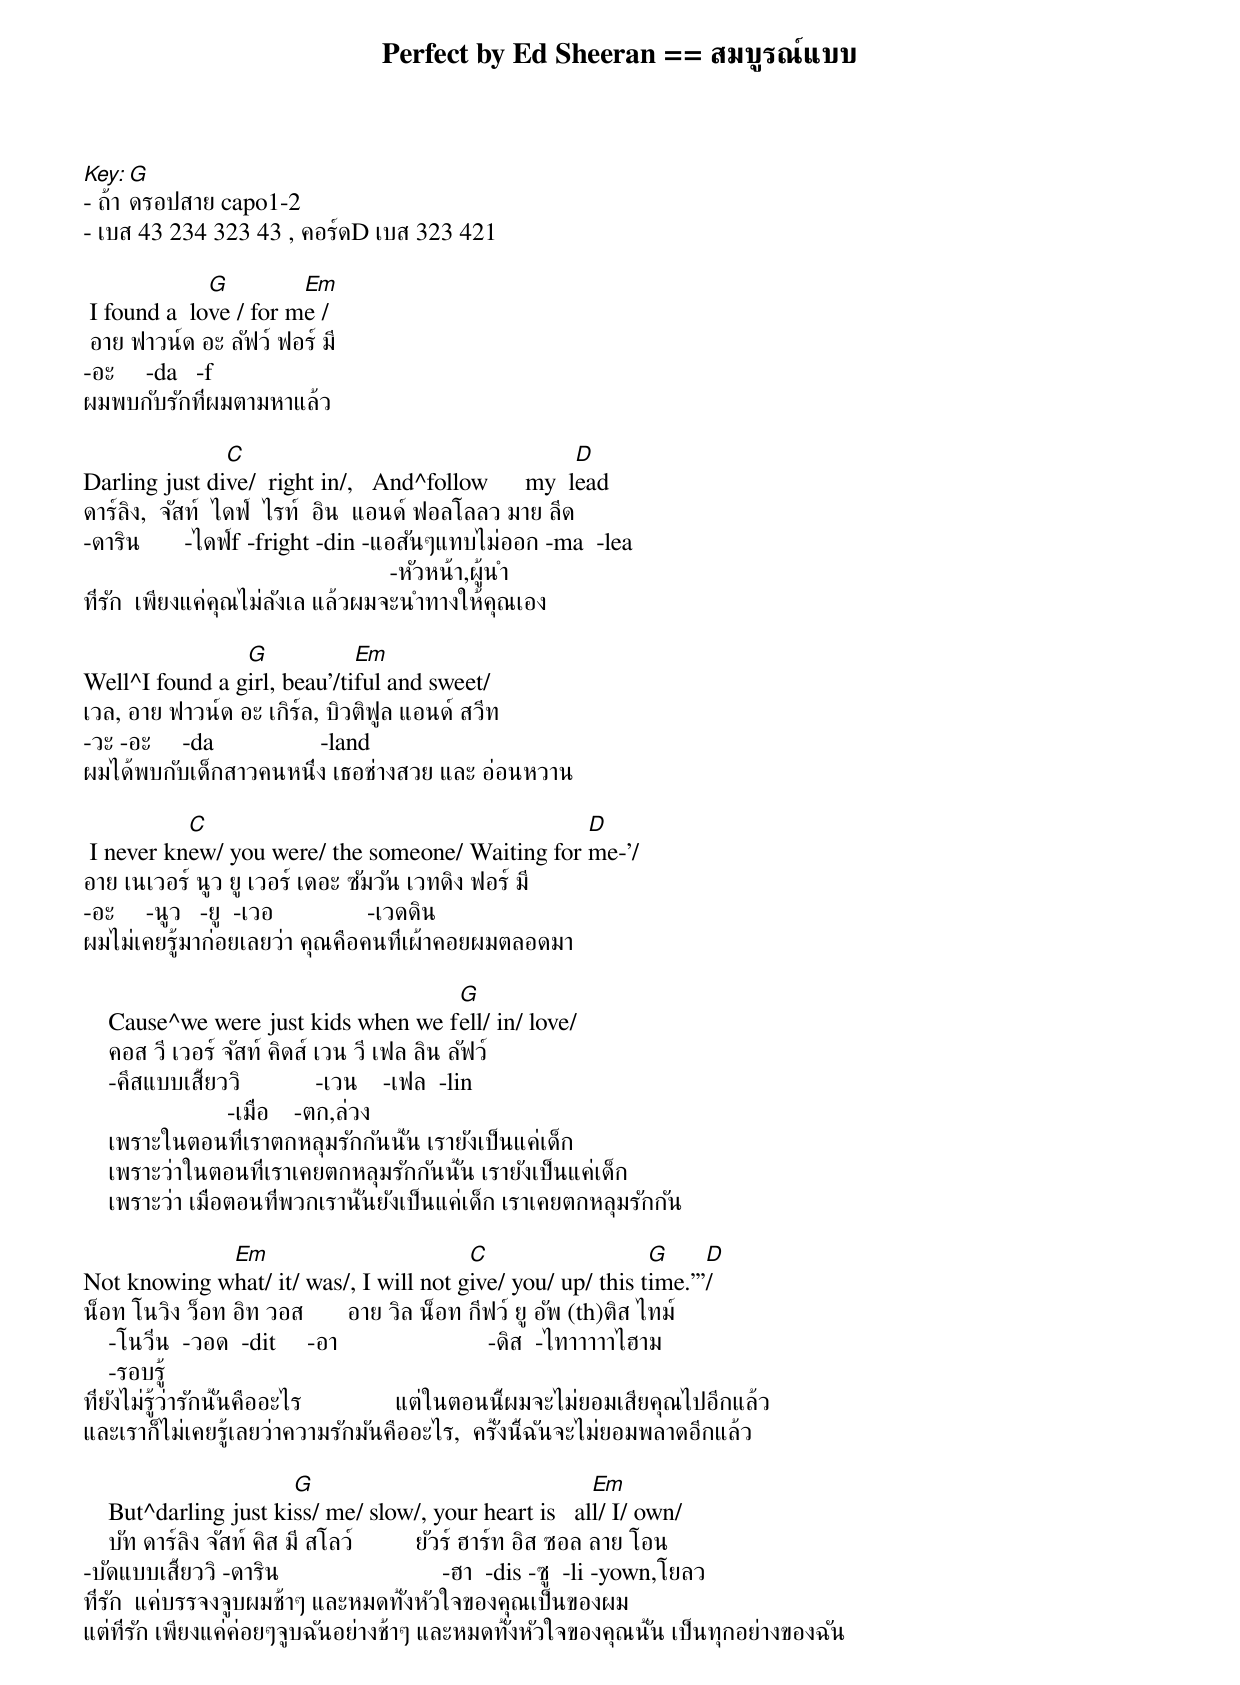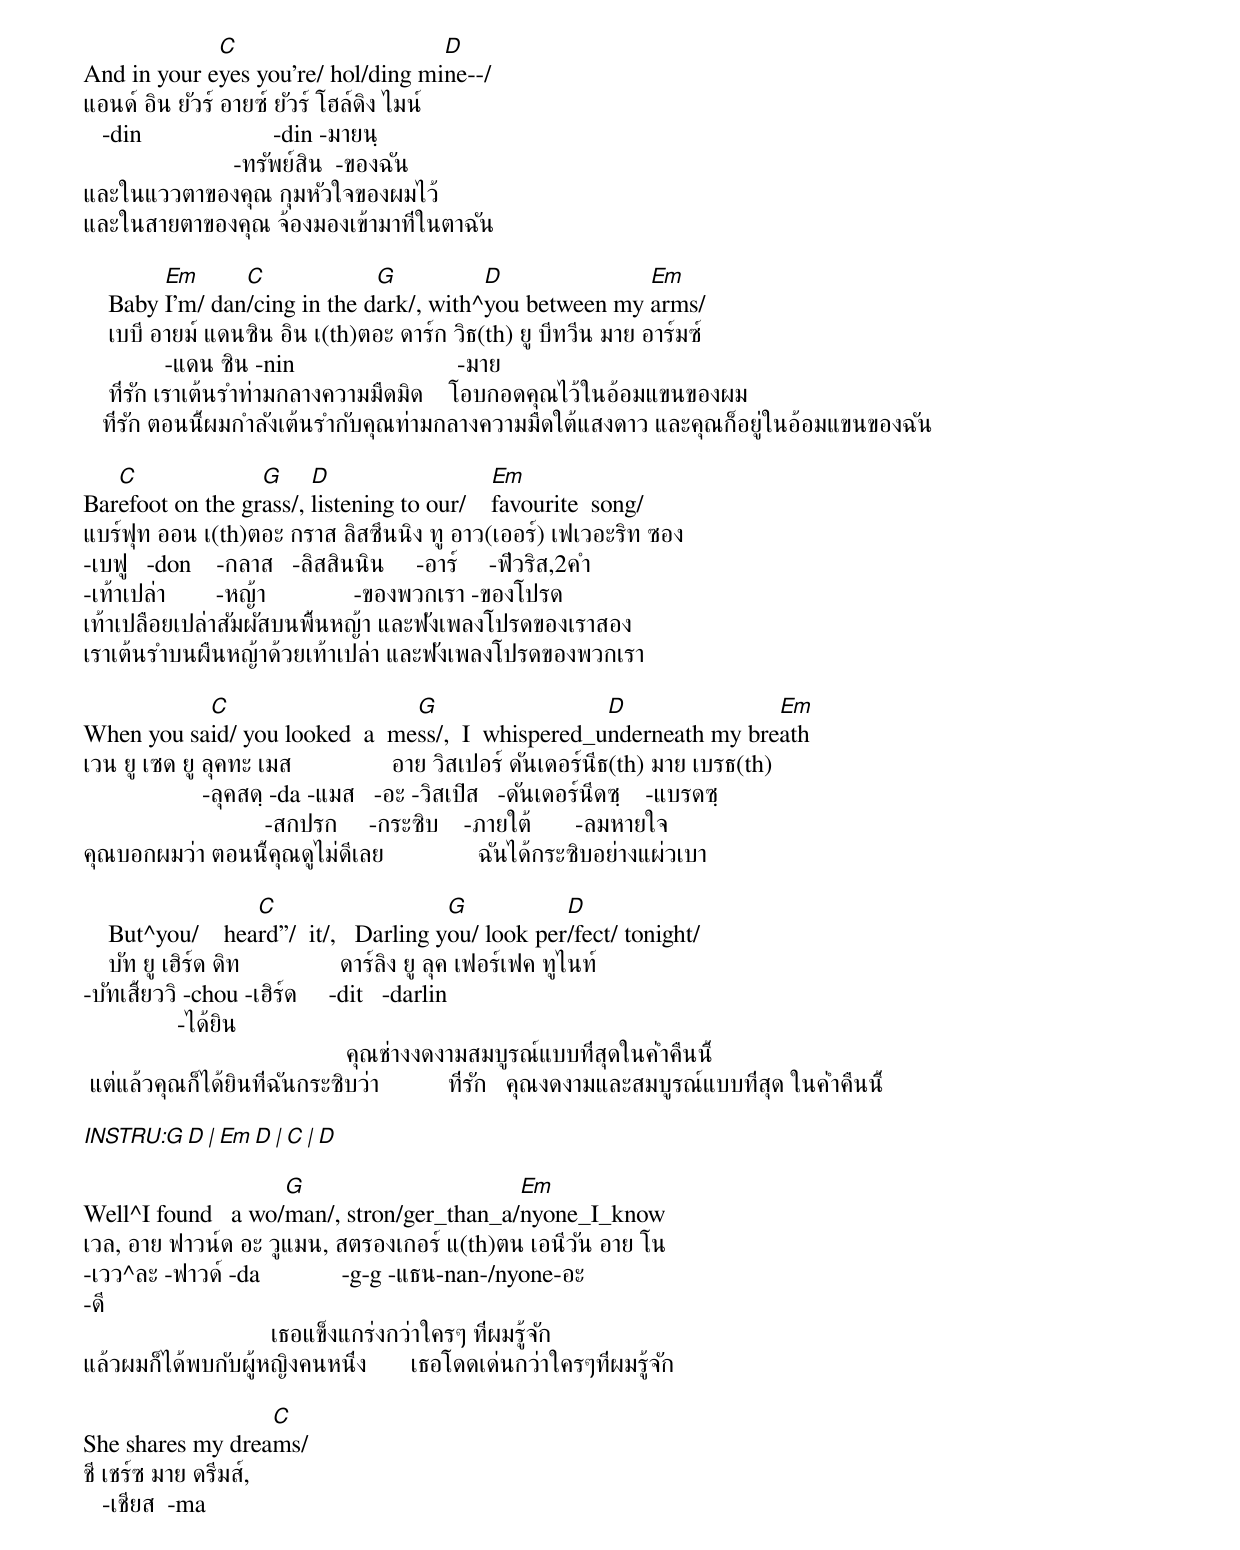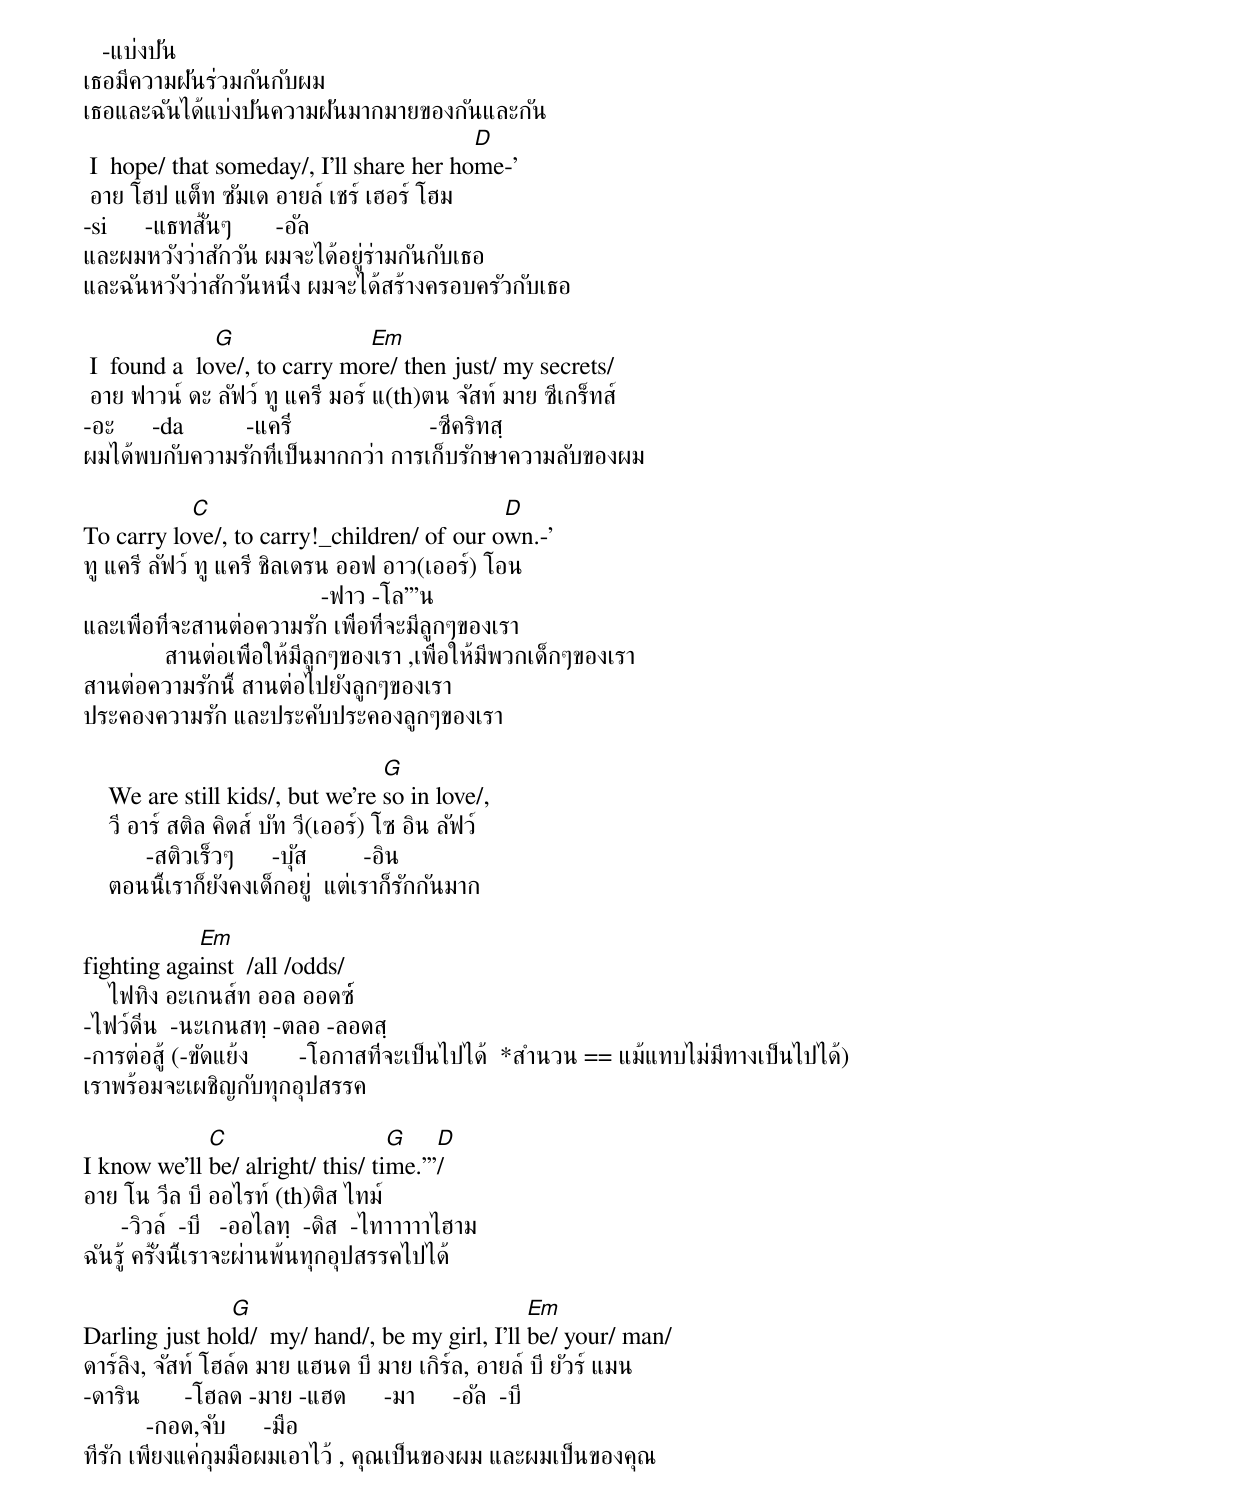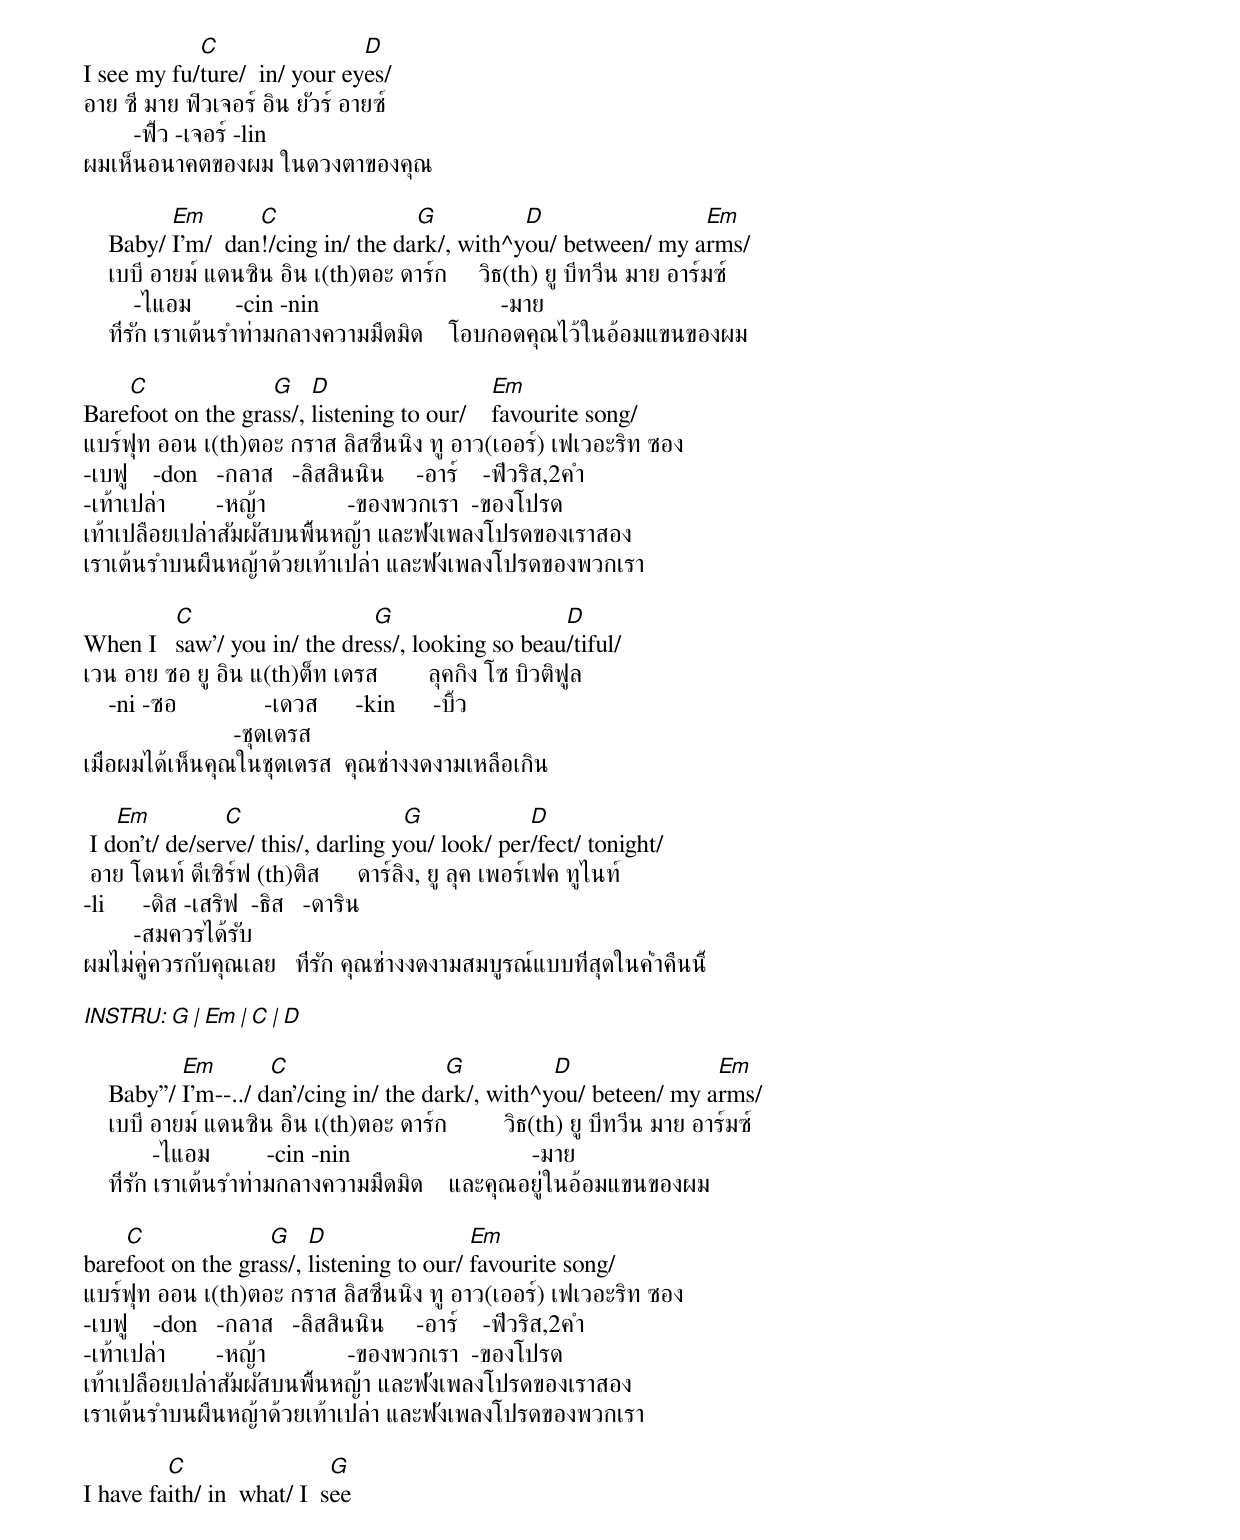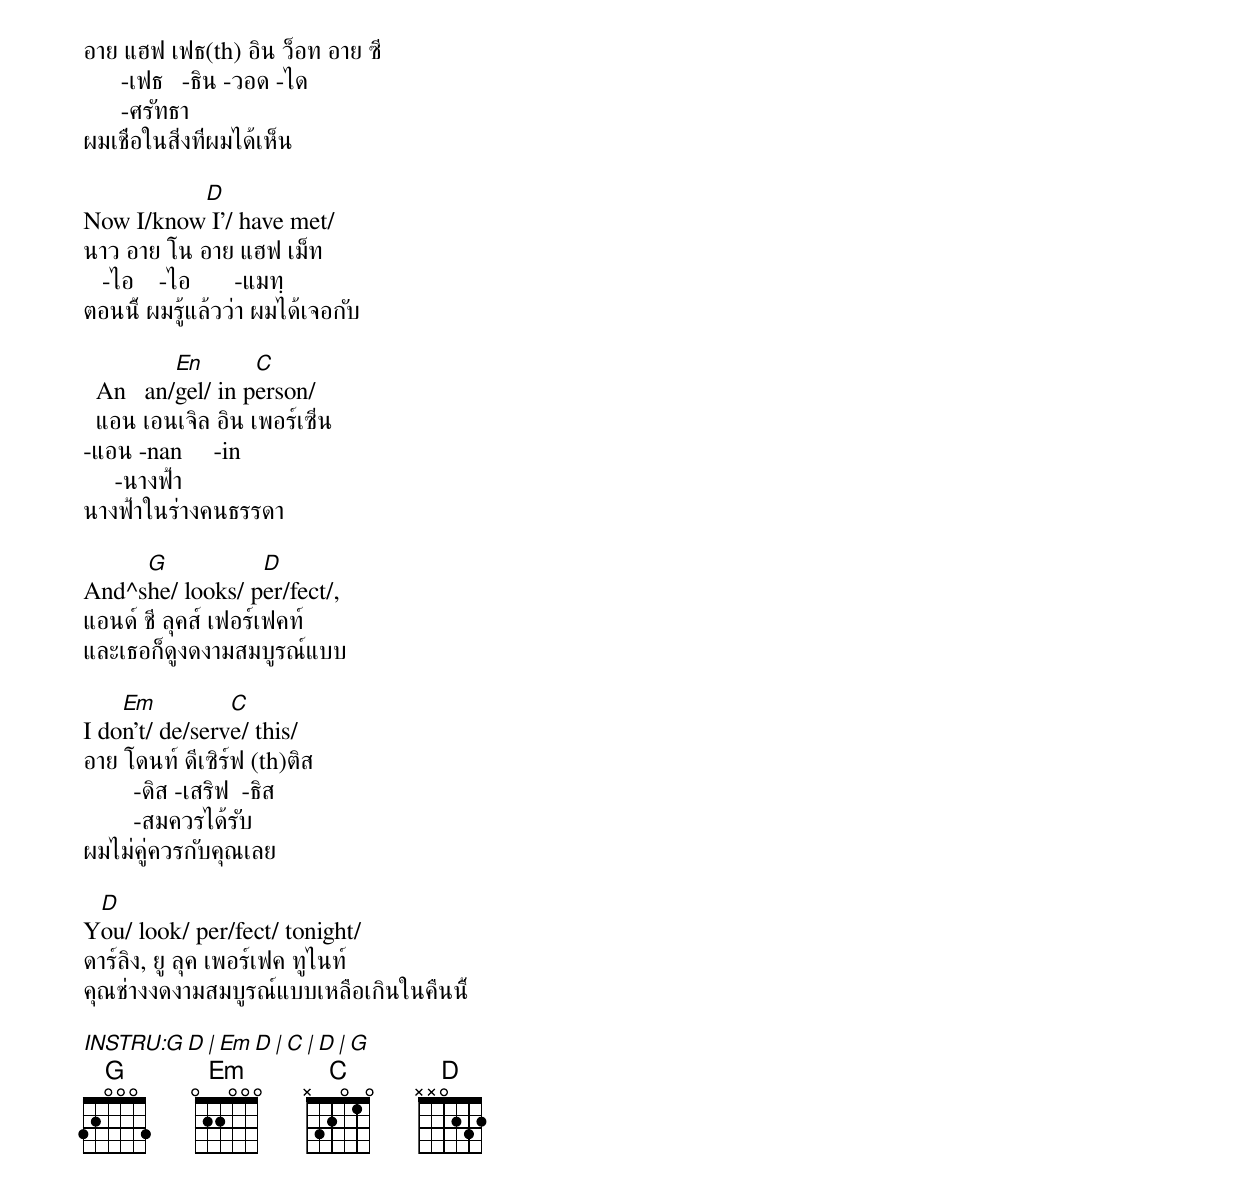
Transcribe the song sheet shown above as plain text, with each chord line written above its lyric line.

        Perfect by Ed Sheeran == สมบูรณ์แบบ

Key: G
- ถ้าดรอปสาย capo1-2
- เบส 43 234 323 43 , คอร์ดD เบส 323 421

              G         Em
 I found a  love / for me /
 อาย ฟาวน์ด อะ ลัฟว์ ฟอร์ มี
-อะ     -da   -f
ผมพบกับรักที่ผมตามหาแล้ว

               C                                      D
Darling just dive/  right in/,   And^follow      my  lead
ดาร์ลิง,  จัสท์  ไดฟ์  ไรท์  อิน  แอนด์ ฟอลโลลว มาย ลีด
-ดาริน       -ไดฟ์f -fright -din -แอสันๆแทบไม่ออก -ma  -lea
                                                 -หัวหน้า,ผู้นำ
ที่รัก  เพียงแค่คุณไม่ลังเล แล้วผมจะนำทางให้คุณเอง

                G            Em
Well^I found a girl, beau'/tiful and sweet/
เวล, อาย ฟาวน์ด อะ เกิร์ล, บิวติฟูล แอนด์ สวีท
-วะ -อะ     -da                 -land
ผมได้พบกับเด็กสาวคนหนึ่ง เธอช่างสวย และ อ่อนหวาน

           C                                      D
 I never knew/ you were/ the someone/ Waiting for me-'/
อาย เนเวอร์ นูว ยู เวอร์ เดอะ ซัมวัน เวทดิง ฟอร์ มี
-อะ     -นูว   -ยู  -เวอ               -เวดดิน
ผมไม่เคยรู้มาก่อยเลยว่า คุณคือคนที่เผ้าคอยผมตลอดมา

                                     G
    Cause^we were just kids when we fell/ in/ love/
    คอส วี เวอร์ จัสท์ คิดส์ เวน วี เฟล ลิน ลัฟว์
    -คึสแบบเสี้ยววิ            -เวน    -เฟล  -lin
                       -เมื่อ    -ตก,ล่วง
    เพราะในตอนที่เราตกหลุมรักกันนั้น เรายังเป็นแค่เด็ก
    เพราะว่าในตอนที่เราเคยตกหลุมรักกันนั้น เรายังเป็นแค่เด็ก
    เพราะว่า เมื่อตอนที่พวกเรานั้นยังเป็นแค่เด็ก เราเคยตกหลุมรักกัน

             Em                         C                   G      D
Not knowing what/ it/ was/, I will not give/ you/ up/ this time.'''/
น็อท โนวิง ว็อท อิท วอส       อาย วิล น็อท กีฟว์ ยู อัพ (th)ติส ไทม์
    -โนวิ่น  -วอด  -dit     -อา                        -ดิส  -ไทาาาาาไฮาม
    -รอบรู้
ที่ยังไม่รู้ว่ารักนั้นคืออะไร               แต่ในตอนนี้ผมจะไม่ยอมเสียคุณไปอีกแล้ว
และเราก็ไม่เคยรู้เลยว่าความรักมันคืออะไร,  ครั้งนี้ฉันจะไม่ยอมพลาดอีกแล้ว

                       G                                Em
    But^darling just kiss/ me/ slow/, your heart is   all/ I/ own/
    บัท ดาร์ลิง จัสท์ คิส มี สโลว์          ยัวร์ ฮาร์ท อิส ซอล ลาย โอน
-บัดแบบเสี้ยววิ -ดาริน                          -ฮา  -dis -ซู  -li -yown,โยลว
ที่รัก  แค่บรรจงจูบผมช้าๆ และหมดทั้งหัวใจของคุณเป็นของผม
แต่ที่รัก เพียงแค่ค่อยๆจูบฉันอย่างช้าๆ และหมดทั้งหัวใจของคุณนั้น เป็นทุกอย่างของฉัน

             C                      D
And in your eyes you're/ hol/ding mine--/
แอนด์ อิน ยัวร์ อายซ์ ยัวร์ โฮล์ดิง ไมน์
   -din                     -din -มายนฺ
                        -ทรัพย์สิน  -ของฉัน
และในแววตาของคุณ กุมหัวใจของผมไว้
และในสายตาของคุณ จ้องมองเข้ามาที่ในตาฉัน

         Em      C             G          D              Em
    Baby I'm/ dan/cing in the dark/, with^you between my arms/
    เบบี อายม์ แดนซิน อิน เ(th)ตอะ ดาร์ก วิธ(th) ยู บีทวีน มาย อาร์มซ์
             -แดน ซิน -nin                          -มาย
    ที่รัก เราเต้นรำท่ามกลางความมืดมิด    โอบกอดคุณไว้ในอ้อมแขนของผม
   ที่รัก ตอนนี้ผมกำลังเต้นรำกับคุณท่ามกลางความมืดใต้แสงดาว และคุณก็อยู่ในอ้อมแขนของฉัน

   C              G     D                    Em
Barefoot on the grass/, listening to our/    favourite  song/
แบร์ฟุท ออน เ(th)ตอะ กราส ลิสซึนนิง ทู อาว(เออร์) เฟเวอะริท ซอง
-เบฟู   -don    -กลาส   -ลิสสินนิน     -อาร์     -ฟีวริส,2คำ
-เท้าเปล่า        -หญ้า              -ของพวกเรา -ของโปรด
เท้าเปลือยเปล่าสัมผัสบนพื้นหญ้า และฟังเพลงโปรดของเราสอง
เราเต้นรำบนผืนหญ้าด้วยเท้าเปล่า และฟังเพลงโปรดของพวกเรา

           C                    G                   D               Em
When you said/ you looked  a  mess/,  I  whispered_underneath my breath
เวน ยู เซด ยู ลุคทะ เมส                อาย วิสเปอร์ ดันเดอร์นีธ(th) มาย เบรธ(th)
                   -ลุคสดฺ -da -แมส   -อะ -วิสเปิส   -ดันเดอร์นีดซฺ    -แบรดซฺ
                             -สกปรก     -กระซิบ    -ภายใต้       -ลมหายใจ
คุณบอกผมว่า ตอนนี้คุณดูไม่ดีเลย               ฉันได้กระซิบอย่างแผ่วเบา

                   C                      G           D
    But^you/    heard''/  it/,   Darling you/ look per/fect/ tonight/
    บัท ยู เฮิร์ด ดิท                ดาร์ลิง ยู ลุค เฟอร์เฟค ทูไนท์
-บัทเสี้ยววิ -chou -เฮิร์ด     -dit   -darlin
               -ได้ยิน
                                          คุณช่างงดงามสมบูรณ์แบบที่สุดในค่ำคืนนี้
 แต่แล้วคุณก็ได้ยินที่ฉันกระซิบว่า           ที่รัก   คุณงดงามและสมบูรณ์แบบที่สุด ในค่ำคืนนี้

    INSTRU:G D | Em D | C | D

                    G                      Em
Well^I found   a wo/man/, stron/ger_than_a/nyone_I_know
เวล, อาย ฟาวน์ด อะ วูแมน, สตรองเกอร์ แ(th)ตน เอนีวัน อาย โน
-เวว^ละ -ฟาวด์ -da             -g-g -แธน-nan-/nyone-อะ
-ดี
                              เธอแข็งแกร่งกว่าใครๆ ที่ผมรู้จัก
แล้วผมก็ได้พบกับผู้หญิงคนหนึ่ง       เธอโดดเด่นกว่าใครๆที่ผมรู้จัก

                  C
She shares my dreams/
ชี เชร์ซ มาย ดรีมส์,
   -เชียส  -ma
   -แบ่งปัน
เธอมีความฝันร่วมกันกับผม
เธอและฉันได้แบ่งปันความฝันมากมายของกันและกัน
                                          D
 I  hope/ that someday/, I'll share her home-'
 อาย โฮป แต็ท ซัมเด อายล์ เชร์ เฮอร์ โฮม
-si      -แธทสั้นๆ       -อัล
และผมหวังว่าสักวัน ผมจะได้อยู่ร่ามกันกับเธอ
และฉันหวังว่าสักวันหนึ่ง ผมจะได้สร้างครอบครัวกับเธอ

               G               Em
 I  found a  love/, to carry more/ then just/ my secrets/
 อาย ฟาวน์ ดะ ลัฟว์ ทู แครี มอร์ แ(th)ตน จัสท์ มาย ซีเกร็ทส์
-อะ      -da          -แครี่                      -ซีคริทสฺ
ผมได้พบกับความรักที่เป็นมากกว่า การเก็บรักษาความลับของผม

           C                                D
To carry love/, to carry!_children/ of our own.-'
ทู แครี ลัฟว์ ทู แครี ชิลเดรน ออฟ อาว(เออร์) โอน
                                      -ฟาว -โล'''น
และเพื่อที่จะสานต่อความรัก เพื่อที่จะมีลูกๆของเรา
             สานต่อเพื่อให้มีลูกๆของเรา ,เพื่อให้มีพวกเด็กๆของเรา
สานต่อความรักนี้ สานต่อไปยังลูกๆของเรา
ประคองความรัก และประคับประคองลูกๆของเรา

                                  G
    We are still kids/, but we're so in love/,
    วี อาร์ สติล คิดส์ บัท วี(เออร์) โซ อิน ลัฟว์
          -สติวเร็วๆ      -บุัส         -อิน
    ตอนนี้เราก็ยังคงเด็กอยู่  แต่เราก็รักกันมาก

            Em
fighting against  /all /odds/
    ไฟทิง อะเกนส์ท ออล ออดซ์์
-ไฟว์ดิ่น  -นะเกนสทฺ -ตลอ -ลอดสฺ
-การต่อสู้ (-ขัดแย้ง        -โอกาสที่จะเป็นไปได้  *สำนวน == แม้แทบไม่มีทางเป็นไปได้)
เราพร้อมจะเผชิญกับทุกอุปสรรค

             C                    G     D
I know we'll be/ alright/ this/ time.'''/
อาย โน วีล บี ออไรท์ (th)ติส ไทม์
      -วิวล์  -บี   -ออไลทฺ  -ดิส  -ไทาาาาาไฮาม
ฉันรู้ ครั้งนี้เราจะผ่านพ้นทุกอุปสรรคไปได้

               G                                Em
Darling just hold/  my/ hand/, be my girl, I'll be/ your/ man/
ดาร์ลิง, จัสท์ โฮล์ด มาย แฮนด บี มาย เกิร์ล, อายล์ บี ยัวร์ แมน
-ดาริน       -โฮลด -มาย -แฮด      -มา      -อัล  -บี
          -กอด,จับ      -มือ
ทีรัก เพียงแค่กุมมือผมเอาไว้ , คุณเป็นของผม และผมเป็นของคุณ

            C                 D
I see my fu/ture/  in/ your eyes/
อาย ซี มาย ฟิวเจอร์ อิน ยัวร์ อายซ์
        -ฟิ้ว -เจอร์ -lin
ผมเห็นอนาคตของผม ในดวงตาของคุณ

          Em       C                G          D                Em
    Baby/ I'm/  dan!/cing in/ the dark/, with^you/ between/ my arms/
    เบบี อายม์ แดนซิน อิน เ(th)ตอะ ดาร์ก     วิธ(th) ยู บีทวีน มาย อาร์มซ์
        -ไแอม       -cin -nin                             -มาย
    ที่รัก เราเต้นรำท่ามกลางความมืดมิด    โอบกอดคุณไว้ในอ้อมแขนของผม

    C              G    D                    Em
Barefoot on the grass/, listening to our/    favourite song/
แบร์ฟุท ออน เ(th)ตอะ กราส ลิสซึนนิง ทู อาว(เออร์) เฟเวอะริท ซอง
-เบฟู    -don   -กลาส   -ลิสสินนิน     -อาร์    -ฟีวริส,2คำ
-เท้าเปล่า        -หญ้า             -ของพวกเรา  -ของโปรด
เท้าเปลือยเปล่าสัมผัสบนพื้นหญ้า และฟังเพลงโปรดของเราสอง
เราเต้นรำบนผืนหญ้าด้วยเท้าเปล่า และฟังเพลงโปรดของพวกเรา

         C                    G                   D
When I   saw'/ you in/ the dress/, looking so beau/tiful/
เวน อาย ซอ ยู อิน แ(th)ต็ท เดรส        ลุคกิง โซ บิวติฟูล
    -ni -ซอ              -เดวส      -kin      -บิ้ว
                        -ชุดเดรส
เมื่อผมได้เห็นคุณในชุดเดรส  คุณช่างงดงามเหลือเกิน

    Em          C                   G            D
 I don't/ de/serve/ this/, darling you/ look/ per/fect/ tonight/
 อาย โดนท์ ดีเซิร์ฟ (th)ติส      ดาร์ลิง, ยู ลุค เพอร์เฟค ทูไนท์
-li      -ดิส -เสริฟ  -ธิส   -ดาริน
        -สมควรได้รับ
ผมไม่คู่ควรกับคุณเลย   ที่รัก คุณช่างงดงามสมบูรณ์แบบที่สุดในค่ำคืนนี้

    INSTRU: G | Em | C | D

            Em        C                  G          D               Em
    Baby''/ I'm--../ dan'/cing in/ the dark/, with^you/ beteen/ my arms/
    เบบี อายม์ แดนซิน อิน เ(th)ตอะ ดาร์ก         วิธ(th) ยู บีทวีน มาย อาร์มซ์
           -ไแอม         -cin -nin                             -มาย
    ที่รัก เราเต้นรำท่ามกลางความมืดมิด    และคุณอยู่ในอ้อมแขนของผม

    C              G    D                 Em
barefoot on the grass/, listening to our/ favourite song/
แบร์ฟุท ออน เ(th)ตอะ กราส ลิสซึนนิง ทู อาว(เออร์) เฟเวอะริท ซอง
-เบฟู    -don   -กลาส   -ลิสสินนิน     -อาร์    -ฟีวริส,2คำ
-เท้าเปล่า        -หญ้า             -ของพวกเรา  -ของโปรด
เท้าเปลือยเปล่าสัมผัสบนพื้นหญ้า และฟังเพลงโปรดของเราสอง
เราเต้นรำบนผืนหญ้าด้วยเท้าเปล่า และฟังเพลงโปรดของพวกเรา

         C                  G
I have faith/ in  what/ I  see
อาย แฮฟ เฟธ(th) อิน ว็อท อาย ซี
      -เฟธ   -ธิน -วอด -ได
      -ศรัทธา
ผมเชื่อในสิ่งที่ผมได้เห็น

          D
Now I/know I'/ have met/
นาว อาย โน อาย แฮฟ เม็ท
   -ไอ    -ไอ       -แมทฺ
ตอนนี้ ผมรู้แล้วว่า ผมได้เจอกับ

          En       C
  An   an/gel/ in person/
  แอน เอนเจิล อิน เพอร์เซิ่น
-แอน -nan     -in
     -นางฟ้า
นางฟ้าในร่างคนธรรดา

     G           D
And^she/ looks/ per/fect/,
แอนด์ ชี ลุคส์ เฟอร์เฟคท์
และเธอก็ดูงดงามสมบูรณ์แบบ

    Em          C
I don't/ de/serve/ this/
อาย โดนท์ ดีเซิร์ฟ (th)ติส
        -ดิส -เสริฟ  -ธิส
        -สมควรได้รับ
ผมไม่คู่ควรกับคุณเลย

 D
You/ look/ per/fect/ tonight/
ดาร์ลิง, ยู ลุค เพอร์เฟค ทูไนท์
คุณช่างงดงามสมบูรณ์แบบเหลือเกินในคืนนี้

    INSTRU:G D | Em D | C | D | G
